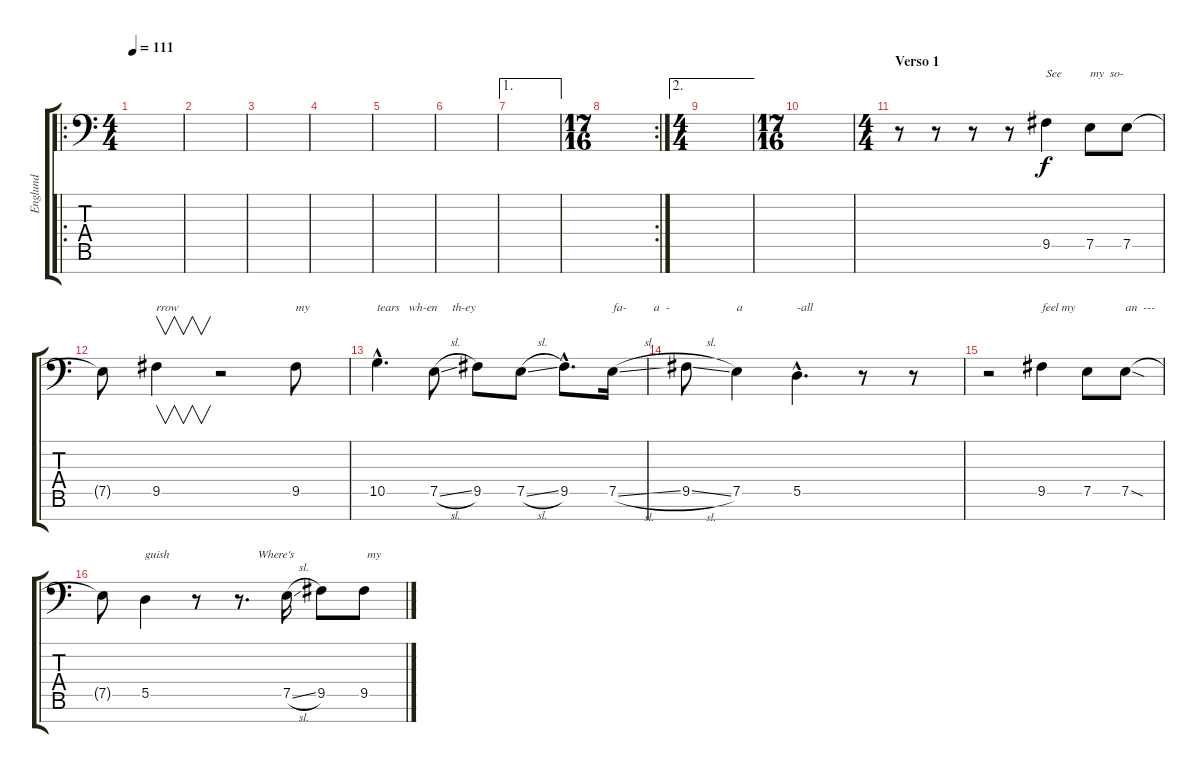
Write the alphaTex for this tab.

\track ("Englund" "Englund") {instrument frenchhorn}
\staff {score tabs}
\tuning (E4 B3 G3 D3 A2 E2 C-1) {hide}
\ro
\ts (4 4)
\tempo 111
\clef f4
\ks c
|
|
|
|
|
|
\ae 1
|
\rc 2
\ts (17 16)
|
\ae 2
\ts (4 4)
|
\ts (17 16)
|
\ts (4 4)
\section ("" "Verso 1")
r.8 r.8 r.8 r.8 9.5.4{txt "See"} 7.5.8{txt "my  so-"} 7.5.8 |
7.5{t}.8 9.5.4{v txt "rrow"} r.2 9.5.8{txt "my"} |
10.5{hac}.4{d txt "tears   wh-en     th-ey"} 7.5{sl}.8 9.5.8 7.5{sl}.8 9.5{hac}.8{d} 7.5{sl}.16{txt "fa-         a  - "} |
9.5{sl}.8 7.5.4{txt "a"} 5.5{hac}.4{d txt "-all"} r.8 r.8 |
r.2 9.5.4{txt "feel my "} 7.5.8 7.5{sod}.8{txt "an  ---"} |
7.5{t}.8 5.5.4{txt "guish"} r.8 r.8{d txt "      Where's"} 7.5{sl}.16 9.5.8 9.5.8{txt " my"}
